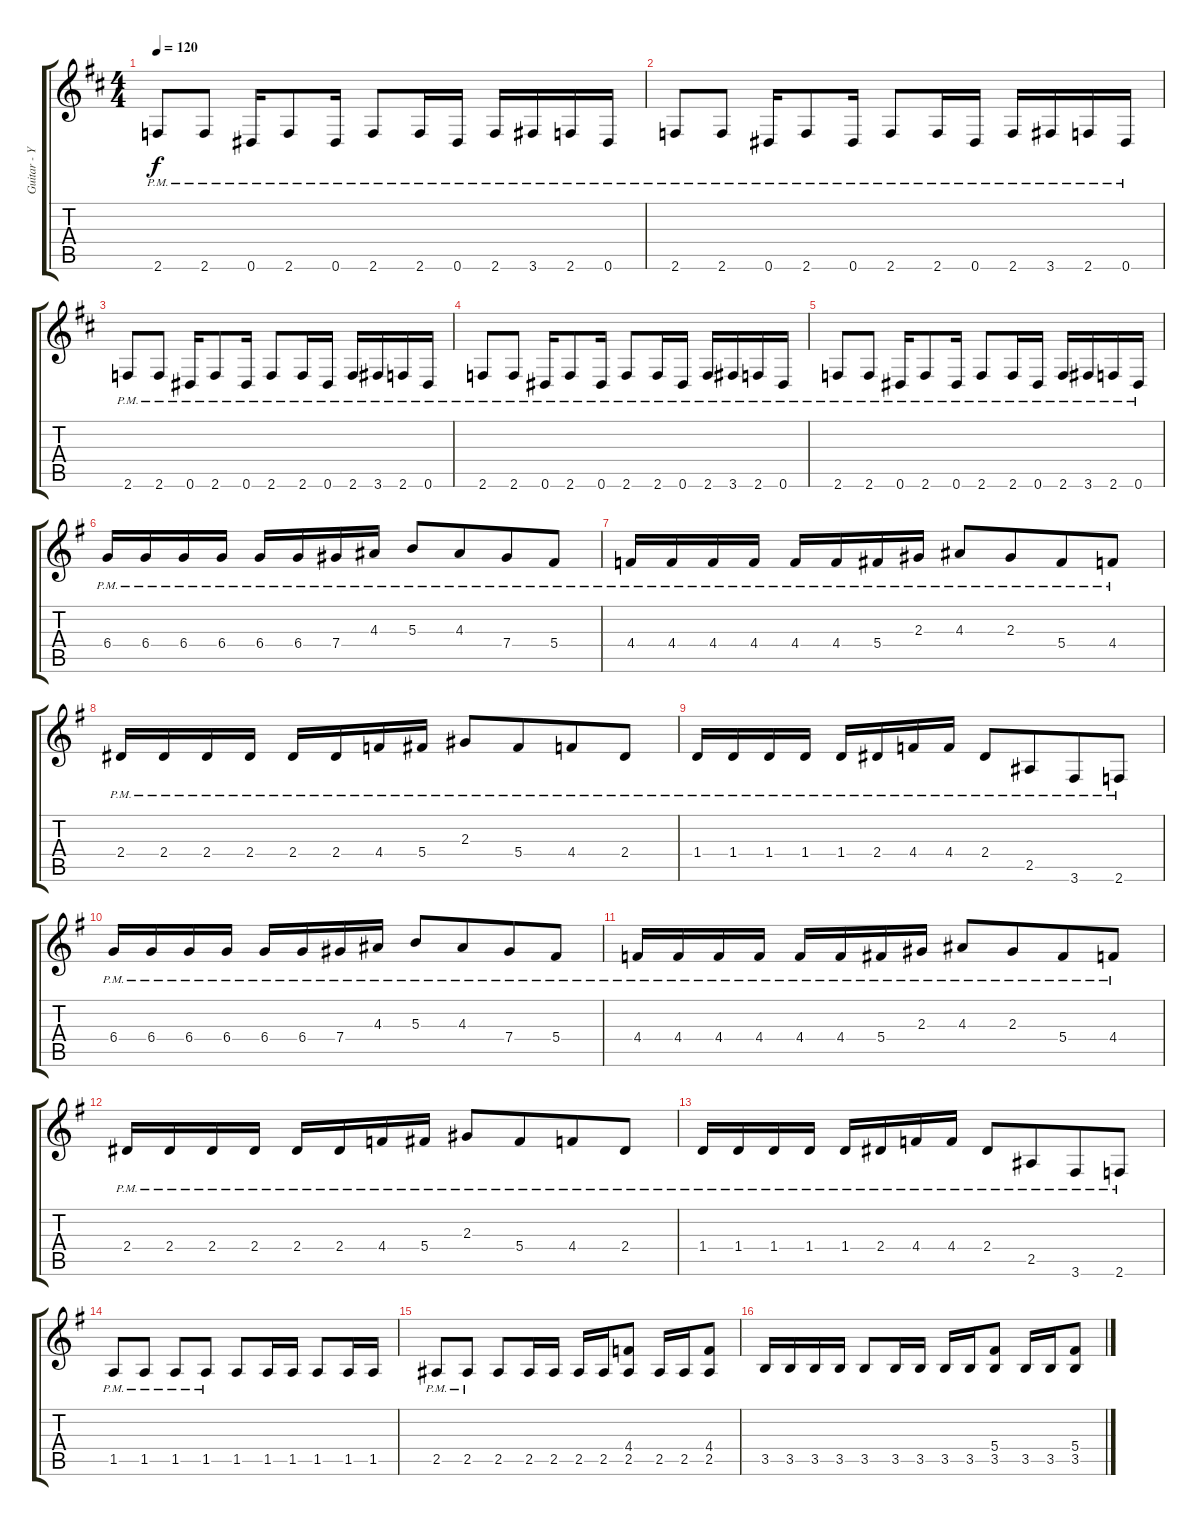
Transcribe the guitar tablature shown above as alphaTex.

\track ("Guitar - Yngwie J. Malmsteen" "Guitar - Y") {instrument overdrivenguitar}
\staff {score tabs}
\tuning (Eb4 Bb3 Gb3 Db3 Ab2 Eb2) {hide}
\ts (4 4)
\tempo 120
\clef g2
\ks bminor
2.6{pm}.8{dy f} 2.6{pm}.8 0.6{pm}.16 2.6{pm}.8 0.6{pm}.16 2.6{pm}.8 2.6{pm}.16 0.6{pm}.16 2.6{pm}.16 3.6{pm}.16 2.6{pm}.16 0.6{pm}.16 |
2.6{pm}.8 2.6{pm}.8 0.6{pm}.16 2.6{pm}.8 0.6{pm}.16 2.6{pm}.8 2.6{pm}.16 0.6{pm}.16 2.6{pm}.16 3.6{pm}.16 2.6{pm}.16 0.6{pm}.16 |
2.6{pm}.8 2.6{pm}.8 0.6{pm}.16 2.6{pm}.8 0.6{pm}.16 2.6{pm}.8 2.6{pm}.16 0.6{pm}.16 2.6{pm}.16 3.6{pm}.16 2.6{pm}.16 0.6{pm}.16 |
2.6{pm}.8 2.6{pm}.8 0.6{pm}.16 2.6{pm}.8 0.6{pm}.16 2.6{pm}.8 2.6{pm}.16 0.6{pm}.16 2.6{pm}.16 3.6{pm}.16 2.6{pm}.16 0.6{pm}.16 |
2.6{pm}.8 2.6{pm}.8 0.6{pm}.16 2.6{pm}.8 0.6{pm}.16 2.6{pm}.8 2.6{pm}.16 0.6{pm}.16 2.6{pm}.16 3.6{pm}.16 2.6{pm}.16 0.6{pm}.16 |
\ks eminor
6.4{pm}.16 6.4{pm}.16 6.4{pm}.16 6.4{pm}.16 6.4{pm}.16 6.4{pm}.16 7.4{pm}.16 4.3{pm}.16 5.3{pm}.8 4.3{pm}.8{beam merge} 7.4{pm}.8 5.4{pm}.8 |
4.4{pm}.16 4.4{pm}.16 4.4{pm}.16 4.4{pm}.16 4.4{pm}.16 4.4{pm}.16 5.4{pm}.16 2.3{pm}.16 4.3{pm}.8 2.3{pm}.8{beam merge} 5.4{pm}.8 4.4{pm}.8 |
2.4{pm}.16 2.4{pm}.16 2.4{pm}.16 2.4{pm}.16 2.4{pm}.16 2.4{pm}.16 4.4{pm}.16 5.4{pm}.16 2.3{pm}.8 5.4{pm}.8{beam merge} 4.4{pm}.8 2.4{pm}.8 |
1.4{pm}.16 1.4{pm}.16 1.4{pm}.16 1.4{pm}.16 1.4{pm}.16 2.4{pm}.16 4.4{pm}.16 4.4{pm}.16 2.4{pm}.8 2.5{pm}.8{beam merge} 3.6{pm}.8 2.6{pm}.8 |
6.4{pm}.16 6.4{pm}.16 6.4{pm}.16 6.4{pm}.16 6.4{pm}.16 6.4{pm}.16 7.4{pm}.16 4.3{pm}.16 5.3{pm}.8 4.3{pm}.8{beam merge} 7.4{pm}.8 5.4{pm}.8 |
4.4{pm}.16 4.4{pm}.16 4.4{pm}.16 4.4{pm}.16 4.4{pm}.16 4.4{pm}.16 5.4{pm}.16 2.3{pm}.16 4.3{pm}.8 2.3{pm}.8{beam merge} 5.4{pm}.8 4.4{pm}.8 |
2.4{pm}.16 2.4{pm}.16 2.4{pm}.16 2.4{pm}.16 2.4{pm}.16 2.4{pm}.16 4.4{pm}.16 5.4{pm}.16 2.3{pm}.8 5.4{pm}.8{beam merge} 4.4{pm}.8 2.4{pm}.8 |
1.4{pm}.16 1.4{pm}.16 1.4{pm}.16 1.4{pm}.16 1.4{pm}.16 2.4{pm}.16 4.4{pm}.16 4.4{pm}.16 2.4{pm}.8 2.5{pm}.8{beam merge} 3.6{pm}.8 2.6{pm}.8 |
1.5{pm}.8 1.5{pm}.8 1.5{pm}.8 1.5{pm}.8 1.5.8 1.5.16 1.5.16 1.5.8 1.5.16 1.5.16 |
2.5{pm}.8 2.5{pm}.8 2.5.8 2.5.16 2.5.16 2.5.16 2.5.16 (4.4 2.5).8 2.5.16 2.5.16 (4.4 2.5).8 |
3.5.16 3.5.16 3.5.16 3.5.16 3.5.8 3.5.16 3.5.16 3.5.16 3.5.16 (5.4 3.5).8 3.5.16 3.5.16 (5.4 3.5).8
